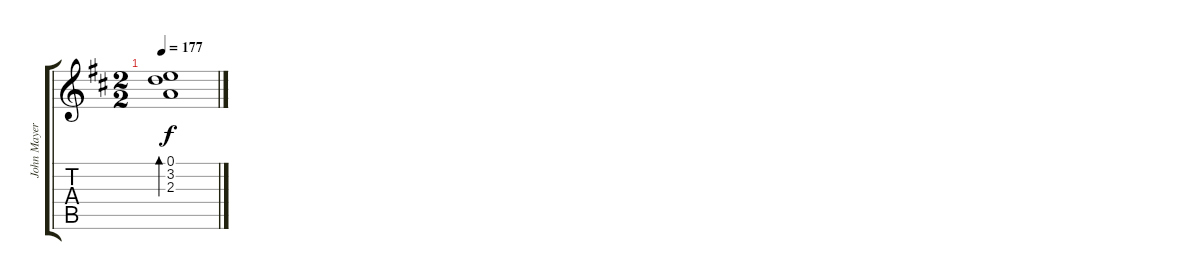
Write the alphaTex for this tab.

\track ("John Mayer" "John Mayer") {instrument acousticguitarsteel}
\staff {score tabs}
\tuning (E4 B3 G3 D3 A2 E2) {hide}
\ts (2 2)
\tempo 177
\clef g2
\ks d
(0.1 3.2 2.3).1{bd 480 dy f}
